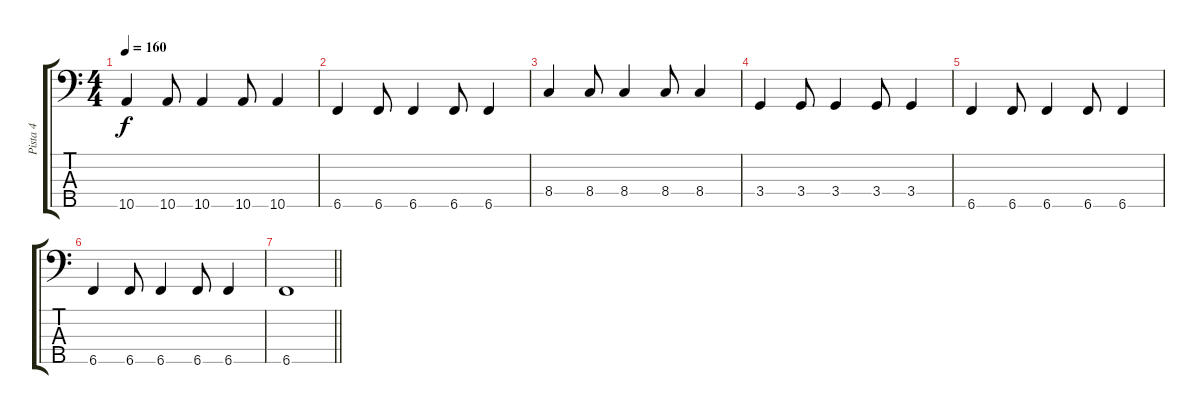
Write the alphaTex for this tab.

\track ("Pista 4" "Pista 4") {instrument electricbassfinger}
\staff {score tabs}
\tuning (G2 D2 A1 E1 B0) {hide}
\ts (4 4)
\tempo 160
\clef f4
\ks c
10.5.4{dy f} 10.5.8 10.5.4 10.5.8 10.5.4 |
6.5.4 6.5.8 6.5.4 6.5.8 6.5.4 |
8.4.4 8.4.8 8.4.4 8.4.8 8.4.4 |
3.4.4 3.4.8 3.4.4 3.4.8 3.4.4 |
6.5.4 6.5.8 6.5.4 6.5.8 6.5.4 |
6.5.4 6.5.8 6.5.4 6.5.8 6.5.4 |
\barLineRight lightlight
6.5.1
